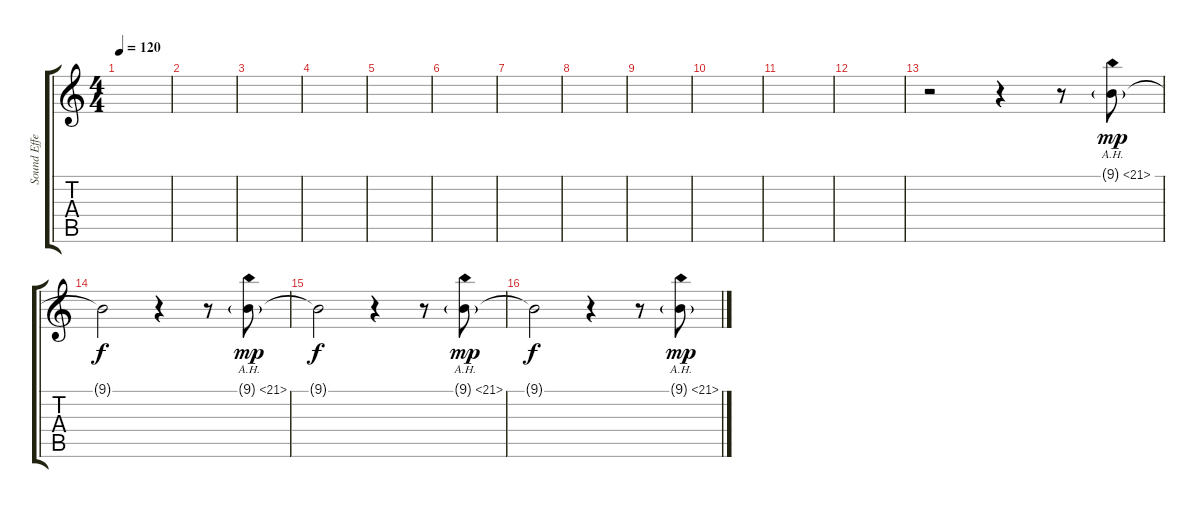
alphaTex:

\track ("Sound Effect" "Sound Effe") {instrument glockenspiel}
\staff {score tabs}
\tuning (D4 A3 F3 C3 G2 C2) {hide}
\ts (4 4)
\tempo 120
\clef g2
\ks c
|
|
|
|
|
|
|
|
|
|
|
|
r.2 r.4 r.8{volume 15 instrument distortionguitar} 9.1{ah 12 g}.8{dy mp volume 5} |
9.1{t}.2{dy f} r.4 r.8{volume 15 instrument distortionguitar} 9.1{ah 12 g}.8{dy mp volume 5} |
9.1{t}.2{dy f} r.4 r.8{volume 15 instrument distortionguitar} 9.1{ah 12 g}.8{dy mp volume 5} |
9.1{t}.2{dy f} r.4 r.8{volume 15 instrument distortionguitar} 9.1{ah 12 g}.8{dy mp volume 5}
